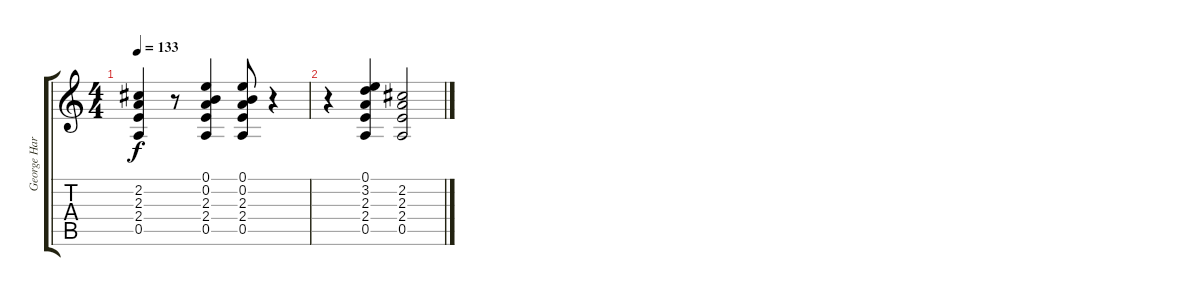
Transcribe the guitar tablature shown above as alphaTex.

\track ("George Harrison - Guitar I" "George Har") {instrument overdrivenguitar}
\staff {score tabs}
\tuning (E4 B3 G3 D3 A2 E2) {hide}
\ts (4 4)
\tempo 133
\clef g2
\ks c
(2.2 2.3 2.4 0.5).4{dy f} r.8 (0.1 0.2 2.3 2.4 0.5).4 (0.1 0.2 2.3 2.4 0.5).8 r.4 |
r.4 (0.1 3.2 2.3 2.4 0.5).4 (2.2 2.3 2.4 0.5).2
